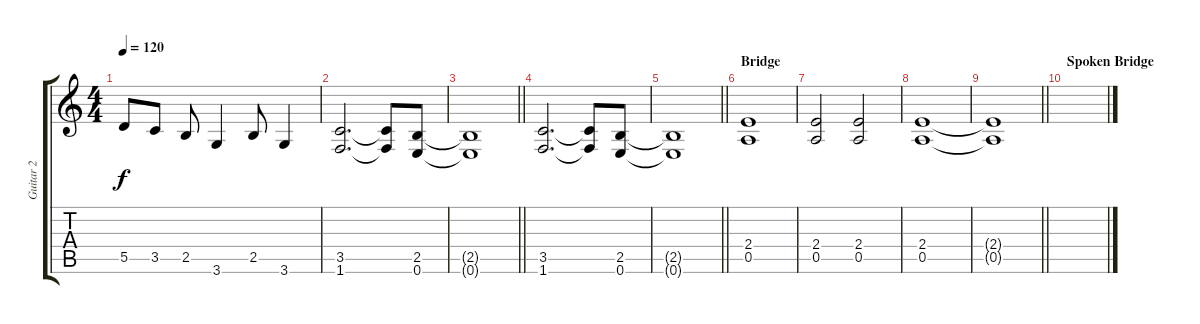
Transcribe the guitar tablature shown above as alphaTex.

\track ("Guitar 2" "Guitar 2") {instrument overdrivenguitar}
\staff {score tabs}
\tuning (E4 B3 G3 D3 A2 E2) {hide}
\ts (4 4)
\tempo 120
\clef g2
\ks c
5.5{t}.8{dy f} 3.5.8 2.5.8 3.6.4 2.5.8 3.6.4 |
(3.5 1.6).2{d} (3.5{t} 1.6{t}).8 (2.5 0.6).8 |
\barLineRight lightlight
(2.5{t} 0.6{t}).1 |
(3.5 1.6).2{d} (3.5{t} 1.6{t}).8 (2.5 0.6).8 |
\barLineRight lightlight
(2.5{t} 0.6{t}).1 |
\section ("" "Bridge")
(2.4 0.5).1 |
(2.4 0.5).2 (2.4 0.5).2 |
(2.4 0.5).1 |
\barLineRight lightlight
(2.4{t} 0.5{t}).1 |
\section ("" "Spoken Bridge")
